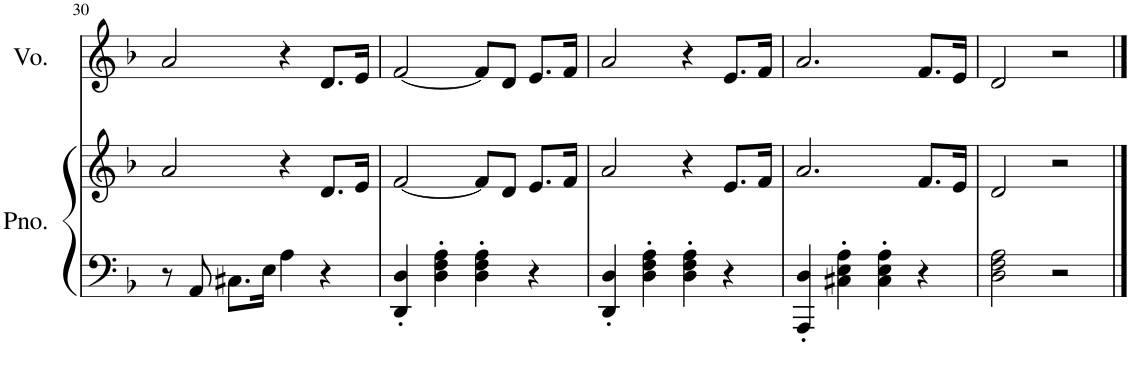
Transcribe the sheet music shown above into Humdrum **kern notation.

**kern	**kern	**kern
*part2	*part2	*part1
*staff3	*staff2	*staff1
*I"ピアノ	*	*I"ボーカル
!!LO:PB:g=z
*clefF4	*clefG2	*clefG2
*k[b-]	*k[b-]	*k[b-]
*M4/4	*M4/4	*M4/4
=30	=30	=30
8r	2a/	2a/
8AA/	.	.
8.C#X\L	.	.
16E\Jk	.	.
4A\	4r	4r
4r	8.d/L	8.d/L
.	16e/Jk	16e/Jk
=31	=31	=31
4DD/' 4D/'	[2f/	[2f/
4D\' 4F\' 4A\'	.	.
4D\' 4F\' 4A\'	8f/L]	8f/L]
.	8d/J	8d/J
4r	8.e/L	8.e/L
.	16f/Jk	16f/Jk
=32	=32	=32
4DD/' 4D/'	2a/	2a/
4D\' 4F\' 4A\'	.	.
4D\' 4F\' 4A\'	4r	4r
4r	8.e/L	8.e/L
.	16f/Jk	16f/Jk
=33	=33	=33
4AAA/' 4D/'	2.a/	2.a/
4C#X\' 4E\' 4A\'	.	.
4C#\' 4E\' 4A\'	.	.
4r	8.f/L	8.f/L
.	16e/Jk	16e/Jk
=34	=34	=34
2D\ 2F\ 2A\	2d/	2d/
2r	2r	2r
==	==	==
*-	*-	*-
